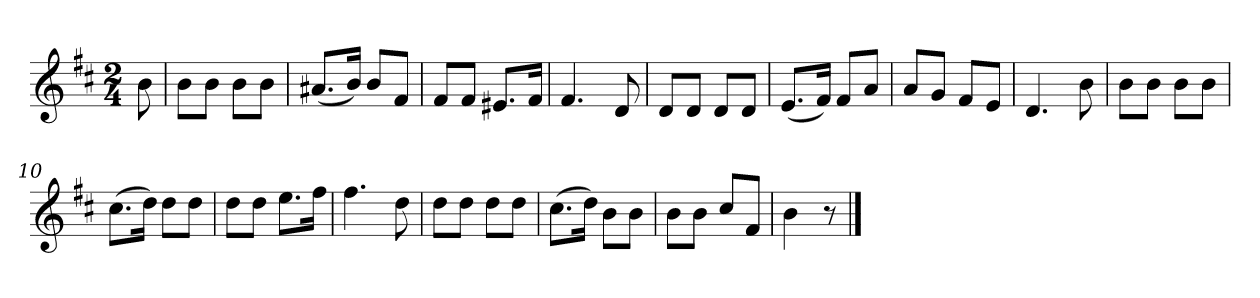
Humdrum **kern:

**kern
*part1
*staff1
*k[f#c#]
*M2/4
*MM120
=
8b
=1
8bL
8bJ
8bL
8bJ
=2
(8.a#XL
16bJk)
8bL
8f#J
=3
8f#L
8f#J
8.e#XL
16f#Jk
=4
4.f#
8d
=5
8dL
8dJ
8dL
8dJ
=6
(8.eL
16f#Jk)
8f#L
8aJ
=7
8aL
8gJ
8f#L
8eJ
=8
4.d
8b
=9
8bL
8bJ
8bL
8bJ
=10
(8.cc#L
16ddJk)
8ddL
8ddJ
=11
8ddL
8ddJ
8.eeL
16ff#Jk
=12
4.ff#
8dd
=13
8ddL
8ddJ
8ddL
8ddJ
=14
(8.cc#L
16ddJk)
8bL
8bJ
=15
8bL
8bJ
8cc#L
8f#J
=16
4b
8r
==
*-
